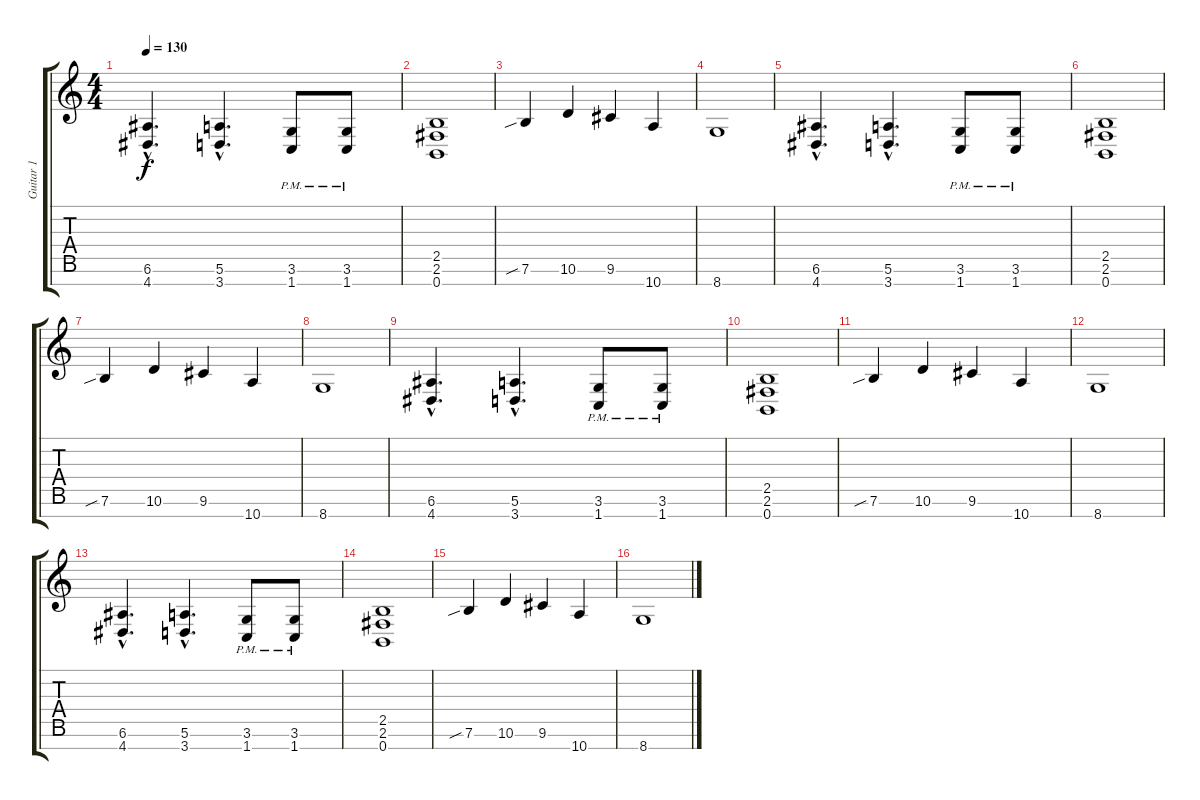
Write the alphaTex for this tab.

\track ("Guitar 1" "Guitar 1") {instrument distortionguitar}
\staff {score tabs}
\tuning (E4 B3 G3 D3 A2 E2 B1) {hide}
\ts (4 4)
\tempo 130
\clef g2
\ks c
(6.6{hac} 4.7{hac}).4{d dy f} (5.6{hac} 3.7{hac}).4{d} (3.6{pm} 1.7{pm}).8 (3.6{pm} 1.7{pm}).8 |
\section ("" "")
(2.5 2.6 0.7).1 |
7.6{sib}.4 10.6.4 9.6.4 10.7.4 |
8.7.1 |
(6.6{hac} 4.7{hac}).4{d} (5.6{hac} 3.7{hac}).4{d} (3.6{pm} 1.7{pm}).8 (3.6{pm} 1.7{pm}).8 |
(2.5 2.6 0.7).1 |
7.6{sib}.4 10.6.4 9.6.4 10.7.4 |
8.7.1 |
(6.6{hac} 4.7{hac}).4{d} (5.6{hac} 3.7{hac}).4{d} (3.6{pm} 1.7{pm}).8 (3.6{pm} 1.7{pm}).8 |
(2.5 2.6 0.7).1 |
7.6{sib}.4 10.6.4 9.6.4 10.7.4 |
8.7.1 |
(6.6{hac} 4.7{hac}).4{d} (5.6{hac} 3.7{hac}).4{d} (3.6{pm} 1.7{pm}).8 (3.6{pm} 1.7{pm}).8 |
(2.5 2.6 0.7).1 |
7.6{sib}.4 10.6.4 9.6.4 10.7.4 |
8.7.1
